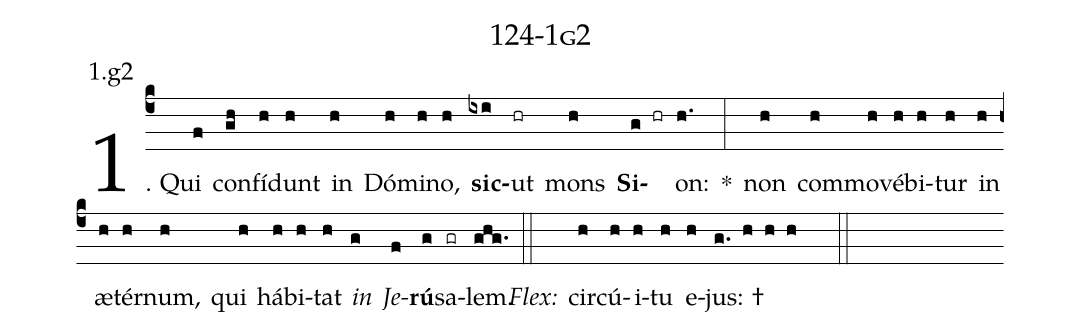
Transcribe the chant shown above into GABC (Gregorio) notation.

name: 124-1g2;
annotation: 1.g2;
%%
(c4)1. Qui(f) con(gh)fí(h)dunt(h) in(h) Dó(h)mi(h)no,(h) <b>sic</b>(ixi)ut(hr) mons(h) <b>Si</b>(g hr)on:(h.) *(:) non(h) com(h)mo(h)vé(h)bi(h)tur(h) in(h) æ(h)tér(h)num,(h) qui(h) há(h)bi(h)tat(h) <i>in</i>(g) <i>Je</i>(f)<b>rú</b>(g)sa(gr)lem.(ghg.) (::)
<i>Flex:</i>()  cir(h)cú(h)i(h)tu(h) e(h)jus: †(g. h h h  ::)
